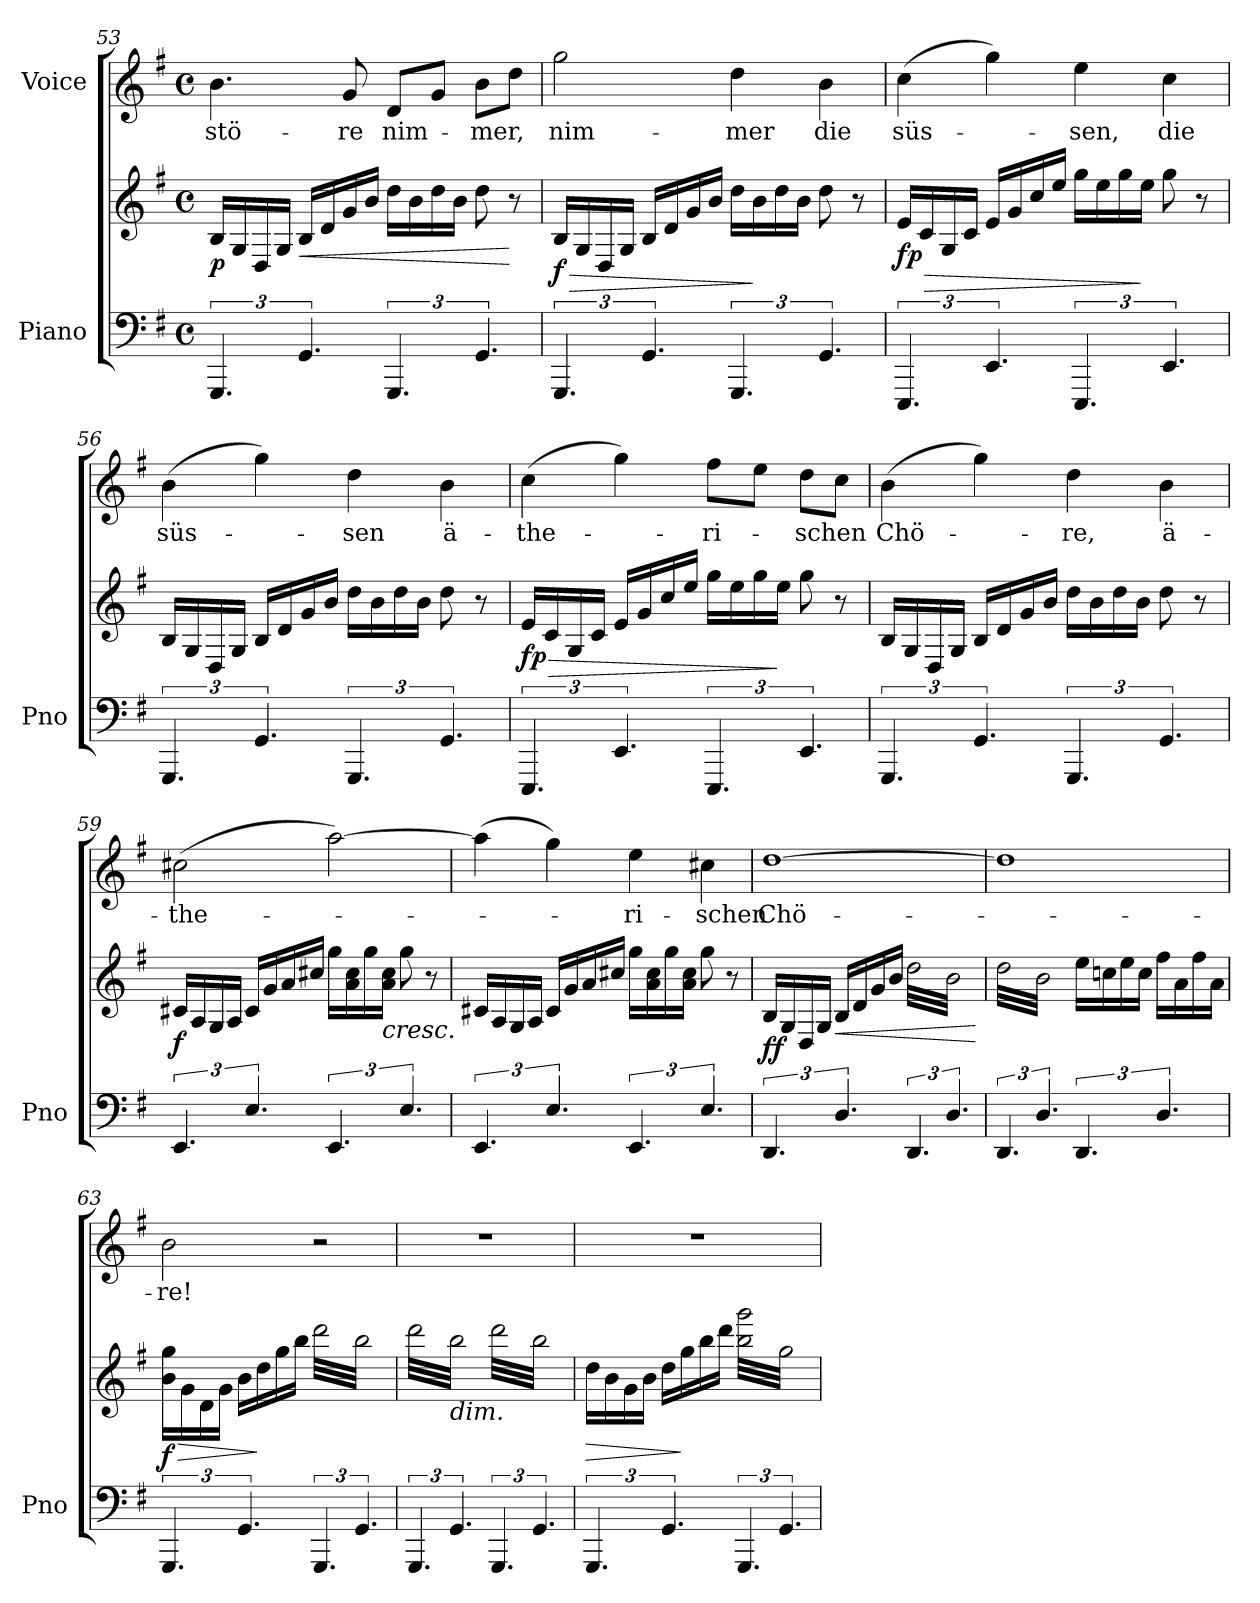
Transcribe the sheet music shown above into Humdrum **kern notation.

**kern	**kern	**dynam	**kern	**text
*part2	*part2	*part2	*part1	*part1
*staff3	*staff2	*staff2/3	*staff1	*staff1
*I"Piano	*	*	*I"Voice	*
*I'Pno	*	*	*	*
*clefF4	*clefG2	*	*clefG2	*
*k[f#]	*k[f#]	*	*k[f#]	*
*M4/4	*M4/4	*	*M4/4	*
*met(c)	*met(c)	*	*met(c)	*
=53	=53	=53	=53	=53
!	!	!LO:DY:b	!	!LO:LY:b
6.GGG/	16B/LL	p	4.b\	stö-
.	16G/	.	.	.
.	16D/	.	.	.
.	16G/JJ	.	.	.
!	!	!LO:HP:b	!	!
6.GG/	16B/LL	<	.	.
.	16d/	.	.	.
!	!	!	!	!LO:LY:b
.	16g/	.	8g/	-re
.	16b/JJ	.	.	.
!	!	!	!	!LO:LY:b
6.GGG/	16dd\LL	.	8d/L	nim-
.	16b\	.	.	.
.	16dd\	.	8g/J	.
.	16b\JJ	.	.	.
!	!	!	!	!LO:LY:b
6.GG/	8dd\	.	8b\L	-mer,
.	8r	[	8dd\J	.
!!LO:LB:g=z
=54	=54	=54	=54	=54
!	!	!LO:HP:b	!	!LO:LY:b
!	!	!LO:DY:n=1:b	!	!
6.GGG/	16B/LL	> f	2gg\	nim-
.	16G/	.	.	.
.	16D/	.	.	.
.	16G/JJ	.	.	.
6.GG/	16B/LL	.	.	.
.	16d/	.	.	.
.	16g/	.	.	.
.	16b/JJ	.	.	.
!	!	!	!	!LO:LY:b
6.GGG/	16dd\LL	.	4dd\	-mer
.	16b\	]	.	.
.	16dd\	.	.	.
.	16b\JJ	.	.	.
!	!	!	!	!LO:LY:b
6.GG/	8dd\	.	4b\	die
.	8r	.	.	.
=55	=55	=55	=55	=55
!	!	!LO:HP:b	!	!LO:LY:b
!	!	!LO:DY:n=1:b	!	!
6.EEE/	16e/LL	> fp	(4cc\	süs-
.	16c/	.	.	.
.	16G/	.	.	.
.	16c/JJ	.	.	.
6.EE/	16e/LL	.	4gg\)	.
.	16g/	.	.	.
.	16cc/	.	.	.
.	16ee/JJ	.	.	.
!	!	!	!	!LO:LY:b
6.EEE/	16gg\LL	.	4ee\	-sen,
.	16ee\	.	.	.
.	16gg\	.	.	.
.	16ee\JJ	]	.	.
!	!	!	!	!LO:LY:b
6.EE/	8gg\	.	4cc\	die
.	8r	.	.	.
=56	=56	=56	=56	=56
!	!	!	!	!LO:LY:b
6.GGG/	16B/LL	.	(4b\	süs-
.	16G/	.	.	.
.	16D/	.	.	.
.	16G/JJ	.	.	.
6.GG/	16B/LL	.	4gg\)	.
.	16d/	.	.	.
.	16g/	.	.	.
.	16b/JJ	.	.	.
!	!	!	!	!LO:LY:b
6.GGG/	16dd\LL	.	4dd\	-sen
.	16b\	.	.	.
.	16dd\	.	.	.
.	16b\JJ	.	.	.
!	!	!	!	!LO:LY:b
6.GG/	8dd\	.	4b\	ä-
.	8r	.	.	.
!!LO:LB:g=z
=57	=57	=57	=57	=57
!	!	!LO:HP:b	!	!LO:LY:b
!	!	!LO:DY:n=1:b	!	!
6.EEE/	16e/LL	> fp	(4cc\	-the-
.	16c/	.	.	.
.	16G/	.	.	.
.	16c/JJ	.	.	.
6.EE/	16e/LL	.	4gg\)	.
.	16g/	.	.	.
.	16cc/	.	.	.
.	16ee/JJ	.	.	.
!	!	!	!	!LO:LY:b
6.EEE/	16gg\LL	.	8ff#\L	-ri-
.	16ee\	.	.	.
.	16gg\	.	8ee\J	.
.	16ee\JJ	]	.	.
!	!	!	!	!LO:LY:b
6.EE/	8gg\	.	8dd\L	-schen
.	8r	.	8cc\J	.
=58	=58	=58	=58	=58
!	!	!	!	!LO:LY:b
6.GGG/	16B/LL	.	(4b\	Chö-
.	16G/	.	.	.
.	16D/	.	.	.
.	16G/JJ	.	.	.
6.GG/	16B/LL	.	4gg\)	.
.	16d/	.	.	.
.	16g/	.	.	.
.	16b/JJ	.	.	.
!	!	!	!	!LO:LY:b
6.GGG/	16dd\LL	.	4dd\	-re,
.	16b\	.	.	.
.	16dd\	.	.	.
.	16b\JJ	.	.	.
!	!	!	!	!LO:LY:b
6.GG/	8dd\	.	4b\	ä-
.	8r	.	.	.
!!LO:PB:g=z
=59	=59	=59	=59	=59
!	!	!LO:DY:b	!	!LO:LY:b
6.EE/	16c#X/LL	f	(2cc#X\	-the-
.	16A/	.	.	.
.	16G/	.	.	.
.	16A/JJ	.	.	.
6.E/	16c#/LL	.	.	.
.	16g/	.	.	.
.	16a/	.	.	.
.	16cc#X/JJ	.	.	.
6.EE/	16gg\LL	.	[2aa\)	.
.	16a\ 16cc#\	.	.	.
.	16gg\	.	.	.
!	!LO:TX:b:i:t=cresc.	!	!	!
.	16a\ 16cc#\JJ	.	.	.
6.E/	8gg\	.	.	.
.	8r	.	.	.
=60	=60	=60	=60	=60
6.EE/	16c#X/LL	.	(4aa\]	.
.	16A/	.	.	.
.	16G/	.	.	.
.	16A/JJ	.	.	.
6.E/	16c#/LL	.	4gg\)	.
.	16g/	.	.	.
.	16a/	.	.	.
.	16cc#X/JJ	.	.	.
!	!	!	!	!LO:LY:b
6.EE/	16gg\LL	.	4ee\	-ri-
.	16a\ 16cc#\	.	.	.
.	16gg\	.	.	.
.	16a\ 16cc#\JJ	.	.	.
!	!	!	!	!LO:LY:b
6.E/	8gg\	.	4cc#X\	-schen
.	8r	.	.	.
=61	=61	=61	=61	=61
!	!	!LO:DY:b	!	!LO:LY:b
6.DD/	16B/LL	ff	[1dd	Chö-
.	16G/	.	.	.
.	16D/	.	.	.
.	16G/JJ	.	.	.
!	!	!LO:HP:b	!	!
6.D/	16B/LL	<	.	.
.	16d/	.	.	.
.	16g/	.	.	.
.	16b/JJ	.	.	.
*	*tremolo	*	*	*
6.DD/	32dd\LLL	.	.	.
.	32b\	.	.	.
.	32dd\	.	.	.
.	32b\	.	.	.
.	32dd\	.	.	.
.	32b\	.	.	.
.	32dd\	.	.	.
.	32b\	.	.	.
6.D/	32dd\	.	.	.
.	32b\	.	.	.
.	32dd\	.	.	.
.	32b\	.	.	.
.	32dd\	.	.	.
.	32b\	.	.	.
.	32dd\	.	.	.
.	32b\JJJ	.	.	.
.	.	[	.	.
!!LO:LB:g=z
=62	=62	=62	=62	=62
6.DD/	32dd\LLL	.	1dd]	.
.	32b\	.	.	.
.	32dd\	.	.	.
.	32b\	.	.	.
.	32dd\	.	.	.
.	32b\	.	.	.
.	32dd\	.	.	.
.	32b\	.	.	.
6.D/	32dd\	.	.	.
.	32b\	.	.	.
.	32dd\	.	.	.
.	32b\	.	.	.
.	32dd\	.	.	.
.	32b\	.	.	.
.	32dd\	.	.	.
.	32b\JJJ	.	.	.
*	*Xtremolo	*	*	*
6.DD/	16ee\LL	.	.	.
.	.	.	.	.
.	16ccn\	.	.	.
.	.	.	.	.
.	16ee\	.	.	.
.	.	.	.	.
.	16cc\JJ	.	.	.
.	.	.	.	.
6.D/	16ff#\LL	.	.	.
.	16a\	.	.	.
.	16ff#\	.	.	.
.	16a\JJ	.	.	.
=63	=63	=63	=63	=63
!	!	!LO:HP:b	!	!LO:LY:b
!	!	!LO:DY:n=1:b	!	!
6.GGG/	(16b\ 16gg\LL	> f	2b\	-re!
.	16g\	.	.	.
.	16d\	.	.	.
.	16g\JJ	.	.	.
6.GG/	16b\LL	.	.	.
.	16dd\	]	.	.
.	16gg\	.	.	.
.	16bb\JJ	.	.	.
*	*tremolo	*	*	*
6.GGG/	32ddd\LLL	.	2r	.
.	32bb\	.	.	.
.	32ddd\	.	.	.
.	32bb\	.	.	.
.	32ddd\	.	.	.
.	32bb\	.	.	.
.	32ddd\	.	.	.
.	32bb\	.	.	.
6.GG/	32ddd\	.	.	.
.	32bb\	.	.	.
.	32ddd\	.	.	.
.	32bb\	.	.	.
.	32ddd\	.	.	.
.	32bb\	.	.	.
.	32ddd\	.	.	.
.	32bb\JJJ	.	.	.
=64	=64	=64	=64	=64
6.GGG/	32ddd\LLL	.	1r	.
.	32bb\	.	.	.
.	32ddd\	.	.	.
.	32bb\	.	.	.
.	32ddd\	.	.	.
.	32bb\	.	.	.
.	32ddd\	.	.	.
.	32bb\	.	.	.
!	!LO:TX:b:i:t=dim.	!	!	!
6.GG/	32ddd\	.	.	.
.	32bb\	.	.	.
.	32ddd\	.	.	.
.	32bb\	.	.	.
.	32ddd\	.	.	.
.	32bb\	.	.	.
.	32ddd\	.	.	.
.	32bb\JJJ	.	.	.
6.GGG/	32ddd\LLL	.	.	.
.	32bb\)	.	.	.
.	32ddd\	.	.	.
.	32bb\)	.	.	.
.	32ddd\	.	.	.
.	32bb\)	.	.	.
.	32ddd\	.	.	.
.	32bb\)	.	.	.
6.GG/	32ddd\	.	.	.
.	32bb\)	.	.	.
.	32ddd\	.	.	.
.	32bb\)	.	.	.
.	32ddd\	.	.	.
.	32bb\)	.	.	.
.	32ddd\	.	.	.
.	32bb\)JJJ	.	.	.
*	*Xtremolo	*	*	*
!!LO:LB:g=z
=65	=65	=65	=65	=65
!	!	!LO:HP:b	!	!
6.GGG/	16dd\LL	>	1r	.
.	.	.	.	.
.	16b\	.	.	.
.	.	.	.	.
.	16g\	.	.	.
.	.	.	.	.
.	16b\JJ	.	.	.
.	.	.	.	.
6.GG/	16dd\LL	.	.	.
.	16gg\	]	.	.
.	16bb\	.	.	.
.	16ddd\JJ	.	.	.
*	*tremolo	*	*	*
6.GGG/	32bb\ 32ggg\LLL	.	.	.
.	32gg\	.	.	.
.	32bb\ 32ggg\	.	.	.
.	32gg\	.	.	.
.	32bb\ 32ggg\	.	.	.
.	32gg\	.	.	.
.	32bb\ 32ggg\	.	.	.
.	32gg\	.	.	.
6.GG/	32bb\ 32ggg\	.	.	.
.	32gg\	.	.	.
.	32bb\ 32ggg\	.	.	.
.	32gg\	.	.	.
.	32bb\ 32ggg\	.	.	.
.	32gg\	.	.	.
.	32bb\ 32ggg\	.	.	.
.	32gg\JJJ	.	.	.
*	*Xtremolo	*	*	*
.	.	.	.	.
.	.	.	.	.
.	.	.	.	.
.	.	.	.	.
.	.	.	.	.
.	.	.	.	.
.	.	.	.	.
.	.	.	.	.
=	=	=	=	=
*-	*-	*-	*-	*-
